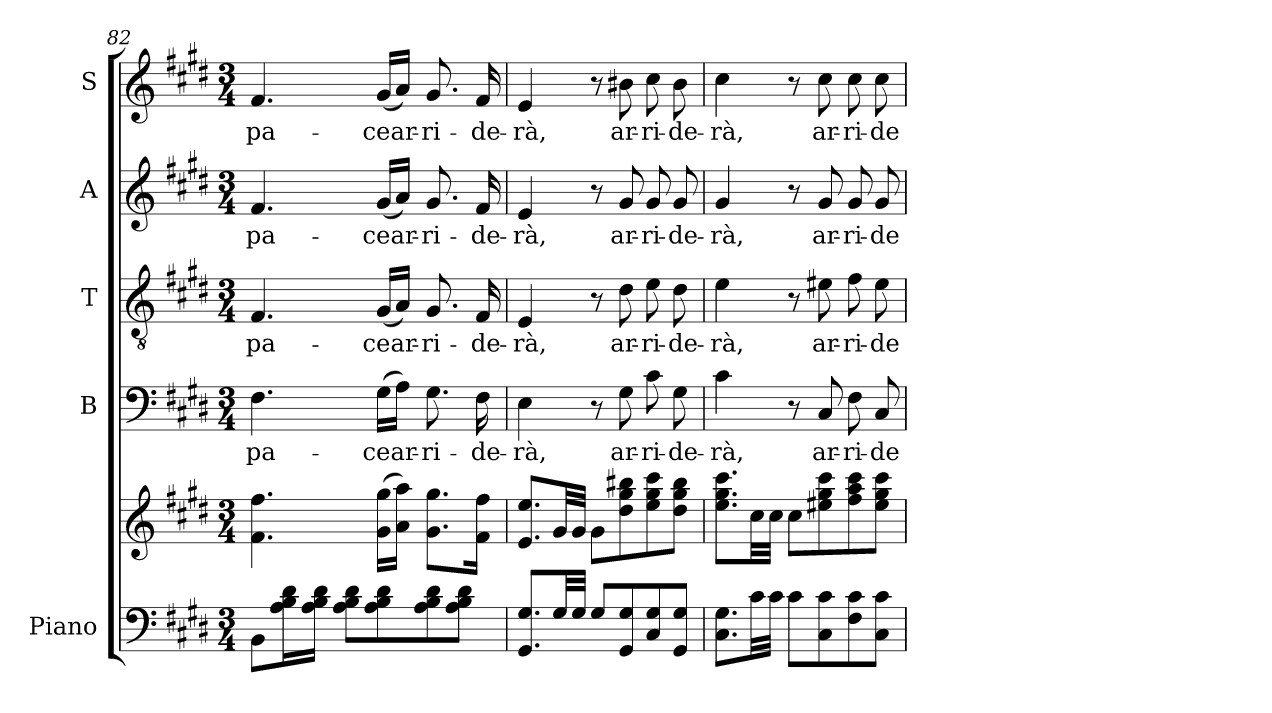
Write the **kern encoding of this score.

**kern	**kern	**kern	**text	**kern	**text	**kern	**text	**kern	**text
*part5	*part5	*part4	*part4	*part3	*part3	*part2	*part2	*part1	*part1
*staff6	*staff5	*staff4	*staff4	*staff3	*staff3	*staff2	*staff2	*staff1	*staff1
*I"Piano	*	*I"B	*	*I"T	*	*I"A	*	*I"S	*
*I'Pno	*	*I'B	*	*I'T	*	*I'A	*	*I'S	*
*clefF4	*clefG2	*clefF4	*	*clefGv2	*	*clefG2	*	*clefG2	*
*k[f#c#g#d#]	*k[f#c#g#d#]	*k[f#c#g#d#]	*	*k[f#c#g#d#]	*	*k[f#c#g#d#]	*	*k[f#c#g#d#]	*
*M3/4	*M3/4	*M3/4	*	*M3/4	*	*M3/4	*	*M3/4	*
=82	=82	=82	=82	=82	=82	=82	=82	=82	=82
8BB\L	4.f#\ 4.ff#\	4.F#\	pa-	4.F#/	pa-	4.f#/	pa-	4.f#/	pa-
16A\ 16B\ 16d#\L	.	.	.	.	.	.	.	.	.
16A\ 16B\ 16d#\JJ	.	.	.	.	.	.	.	.	.
8A\ 8B\ 8d#\L	.	.	.	.	.	.	.	.	.
8A\ 8B\ 8d#\	(16g#\ 16gg#\LL	(16G#\LL	-ce	(16G#/LL	-ce	(16g#/LL	-ce	(16g#/LL	-ce
.	16a\ 16aa\JJ)	16A\JJ)	ar-	16A/JJ)	ar-	16a/JJ)	ar-	16a/JJ)	ar-
8A\ 8B\ 8d#\	8.g#\ 8.gg#\L	8.G#\	-ri-	8.G#/	-ri-	8.g#/	-ri-	8.g#/	-ri-
8A\ 8B\ 8d#\J	.	.	.	.	.	.	.	.	.
.	16f#\ 16ff#\Jk	16F#\	-de-	16F#/	-de-	16f#/	-de-	16f#/	-de-
!!LO:LB:g=z
=83	=83	=83	=83	=83	=83	=83	=83	=83	=83
8.GG#/ 8.G#/L	8.e/ 8.ee/L	4E\	-rà,	4E/	-rà,	4e/	-rà,	4e/	-rà,
32G#/LL	32g#/LL	.	.	.	.	.	.	.	.
32G#/JJJ	32g#/JJJ	.	.	.	.	.	.	.	.
8G#/L	8g#\L	8r	.	8r	.	8r	.	8r	.
8GG#/ 8G#/	8dd#\ 8gg#\ 8bb#X\	8G#\	ar-	8d#\	ar-	8g#/	ar-	8b#X\	ar-
8C#/ 8G#/	8ee\ 8gg#\ 8ccc#\	8c#\	-ri-	8e\	-ri-	8g#/	-ri-	8cc#\	-ri-
8GG#/ 8G#/J	8dd#\ 8gg#\ 8bb#\J	8G#\	-de-	8d#\	-de-	8g#/	-de-	8b#\	-de-
=84	=84	=84	=84	=84	=84	=84	=84	=84	=84
8.C#\ 8.G#\L	8.ee\ 8.gg#\ 8.ccc#\L	4c#\	-rà,	4e\	-rà,	4g#/	-rà,	4cc#\	-rà,
32c#\LL	32cc#\LL	.	.	.	.	.	.	.	.
32c#\JJJ	32cc#\JJJ	.	.	.	.	.	.	.	.
8c#\L	8cc#\L	8r	.	8r	.	8r	.	8r	.
8C#\ 8c#\	8ee#X\ 8gg#\ 8ccc#\	8C#/	ar-	8e#X\	ar-	8g#/	ar-	8cc#\	ar-
8F#\ 8c#\	8ff#\ 8aa\ 8ccc#\	8F#\	-ri-	8f#\	-ri-	8g#/	-ri-	8cc#\	-ri-
8C#\ 8c#\J	8ee#\ 8gg#\ 8ccc#\J	8C#/	-de-	8e#\	-de-	8g#/	-de-	8cc#\	-de-
=	=	=	=	=	=	=	=	=	=
*-	*-	*-	*-	*-	*-	*-	*-	*-	*-
